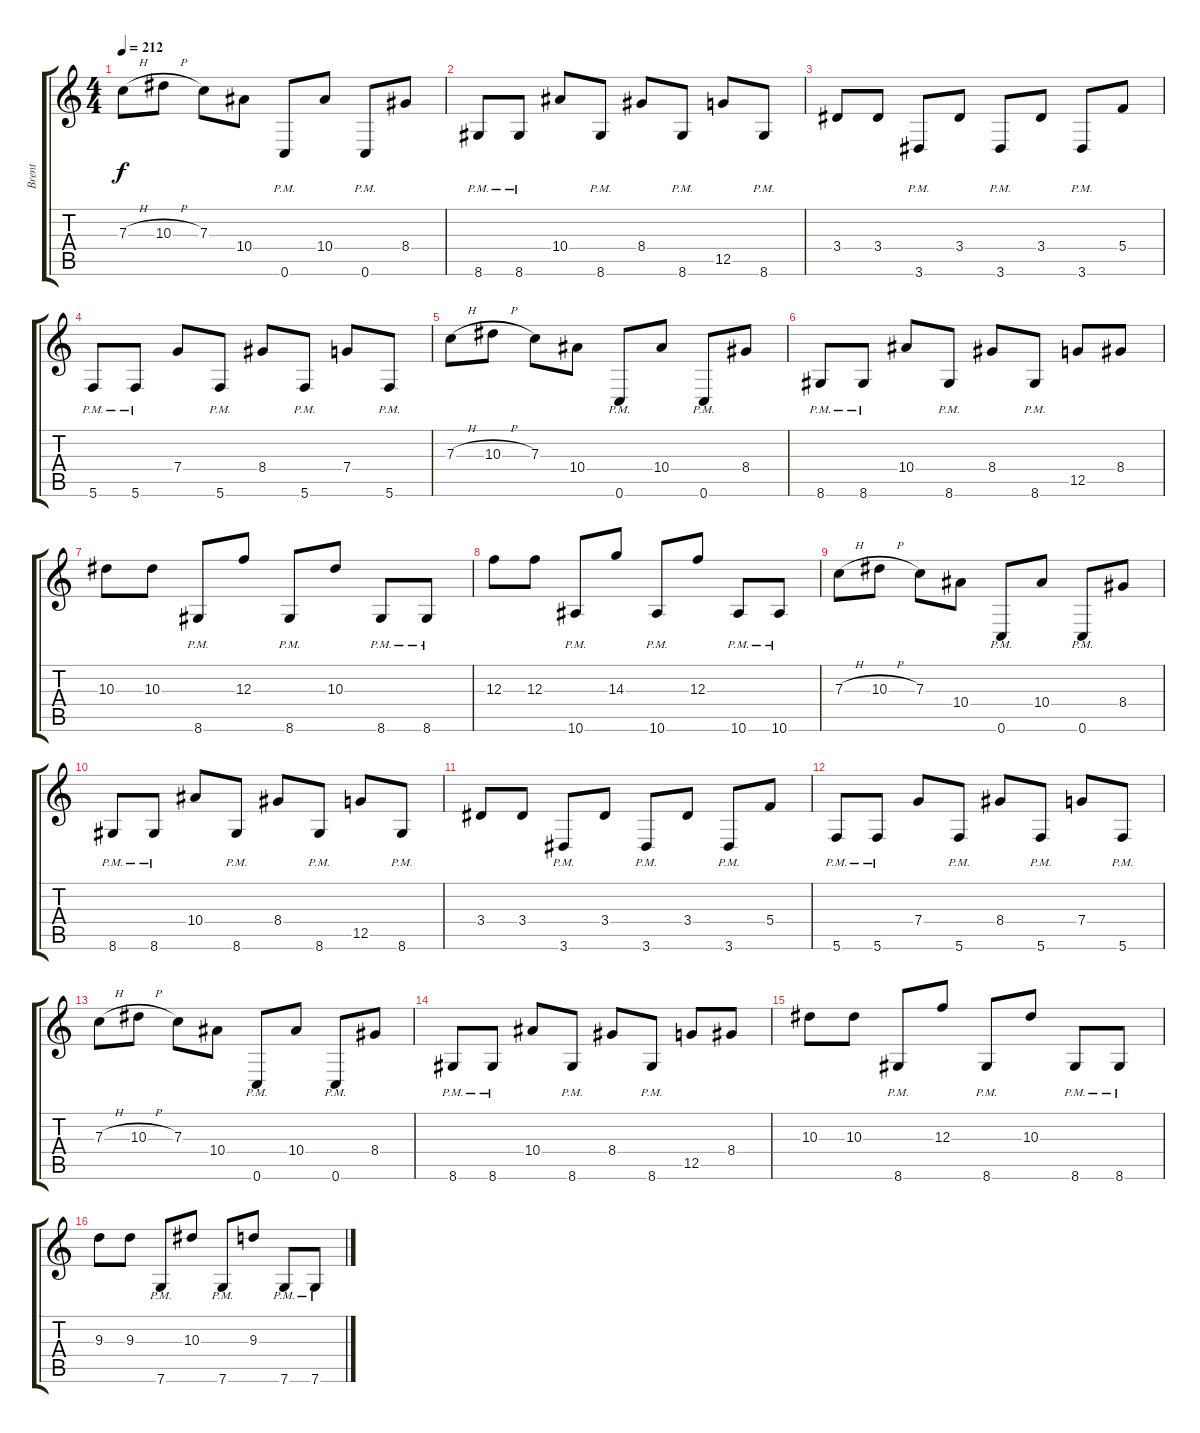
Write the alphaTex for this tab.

\track ("Brent" "Brent") {instrument distortionguitar}
\staff {score tabs}
\tuning (D4 A3 F3 C3 G2 C2) {hide}
\ts (4 4)
\tempo 212
\clef g2
\ks c
7.3{h}.8{dy f} 10.3{h}.8 7.3.8 10.4.8 0.6{pm}.8 10.4.8 0.6{pm}.8 8.4.8 |
8.6{pm}.8 8.6{pm}.8 10.4.8 8.6{pm}.8 8.4.8 8.6{pm}.8 12.5.8 8.6{pm}.8 |
3.4.8 3.4.8 3.6{pm}.8 3.4.8 3.6{pm}.8 3.4.8 3.6{pm}.8 5.4.8 |
5.6{pm}.8 5.6{pm}.8 7.4.8 5.6{pm}.8 8.4.8 5.6{pm}.8 7.4.8 5.6{pm}.8 |
7.3{h}.8 10.3{h}.8 7.3.8 10.4.8 0.6{pm}.8 10.4.8 0.6{pm}.8 8.4.8 |
8.6{pm}.8 8.6{pm}.8 10.4.8 8.6{pm}.8 8.4.8 8.6{pm}.8 12.5.8 8.4.8 |
10.3.8 10.3.8 8.6{pm}.8 12.3.8 8.6{pm}.8 10.3.8 8.6{pm}.8 8.6{pm}.8 |
12.3.8 12.3.8 10.6{pm}.8 14.3.8 10.6{pm}.8 12.3.8 10.6{pm}.8 10.6{pm}.8 |
7.3{h}.8 10.3{h}.8 7.3.8 10.4.8 0.6{pm}.8 10.4.8 0.6{pm}.8 8.4.8 |
8.6{pm}.8 8.6{pm}.8 10.4.8 8.6{pm}.8 8.4.8 8.6{pm}.8 12.5.8 8.6{pm}.8 |
3.4.8 3.4.8 3.6{pm}.8 3.4.8 3.6{pm}.8 3.4.8 3.6{pm}.8 5.4.8 |
5.6{pm}.8 5.6{pm}.8 7.4.8 5.6{pm}.8 8.4.8 5.6{pm}.8 7.4.8 5.6{pm}.8 |
7.3{h}.8 10.3{h}.8 7.3.8 10.4.8 0.6{pm}.8 10.4.8 0.6{pm}.8 8.4.8 |
8.6{pm}.8 8.6{pm}.8 10.4.8 8.6{pm}.8 8.4.8 8.6{pm}.8 12.5.8 8.4.8 |
10.3.8 10.3.8 8.6{pm}.8 12.3.8 8.6{pm}.8 10.3.8 8.6{pm}.8 8.6{pm}.8 |
9.3.8 9.3.8 7.6{pm}.8 10.3.8 7.6{pm}.8 9.3.8 7.6{pm}.8 7.6{pm}.8
